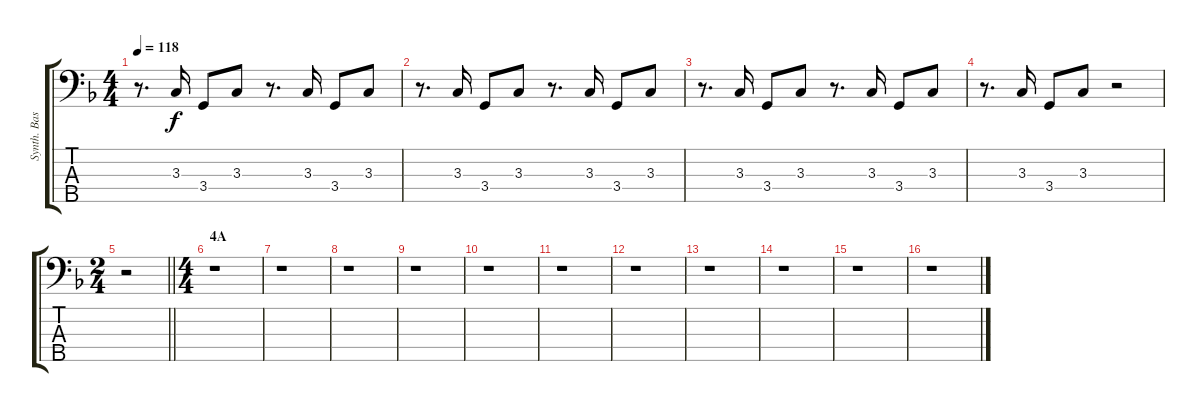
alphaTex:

\track ("Synth. Bass" "Synth. Bas") {instrument synthbass2}
\staff {score tabs}
\tuning (G2 D2 A1 E1 B0) {hide}
\ts (4 4)
\tempo 118
\clef f4
\ks f
r.8{d dy f} 3.3.16 3.4.8 3.3.8 r.8{d} 3.3.16 3.4.8 3.3.8 |
r.8{d} 3.3.16 3.4.8 3.3.8 r.8{d} 3.3.16 3.4.8 3.3.8 |
r.8{d} 3.3.16 3.4.8 3.3.8 r.8{d} 3.3.16 3.4.8 3.3.8 |
r.8{d} 3.3.16 3.4.8 3.3.8 r.2 |
\ts (2 4)
\barLineRight lightlight
r.2 |
\ts (4 4)
\section ("" "4A")
r.1 |
r.1 |
r.1 |
r.1 |
r.1 |
r.1 |
r.1 |
r.1 |
r.1 |
r.1 |
r.1
